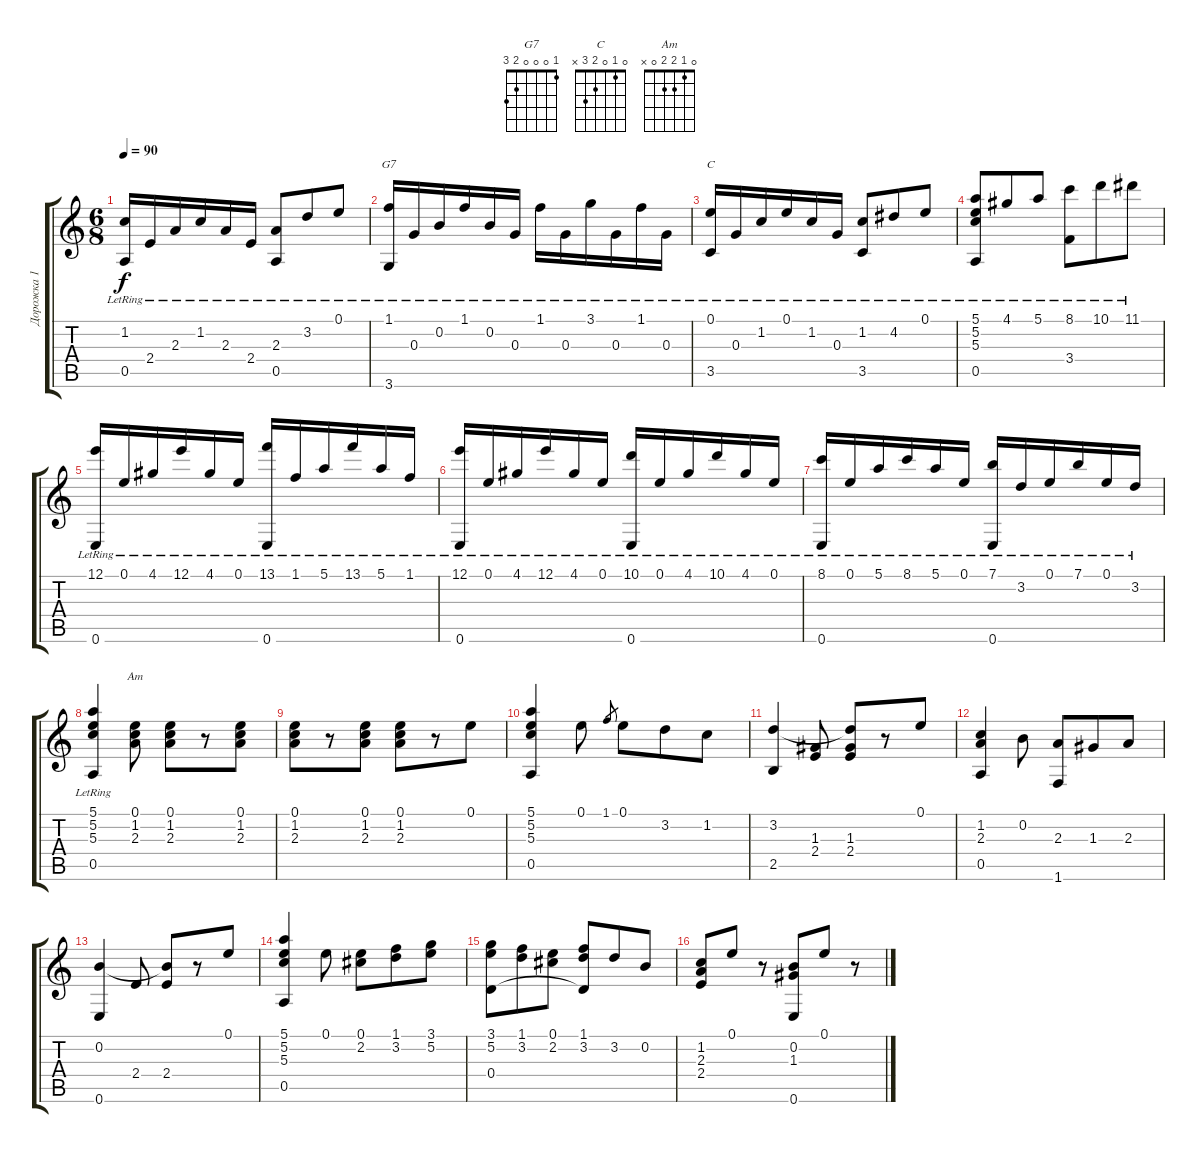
\track ("Дорожка 1" "Дорожка 1") {instrument acousticguitarsteel}
\staff {score tabs}
\tuning (E4 B3 G3 D3 A2 E2) {hide}
\chord ("G7" 1 0 0 0 2 3)
\chord ("C" 0 1 0 2 3 x)
\chord ("Am" 0 1 2 2 0 x)
\ts (6 8)
\tempo 90
\clef g2
\ks c
(1.2{lr} 0.5{lr}).16{dy f} 2.4{lr}.16 2.3{lr}.16 1.2{lr}.16 2.3{lr}.16 2.4{lr}.16 (2.3{lr} 0.5{lr}).8 3.2{lr}.8 0.1{lr}.8 |
(1.1{lr} 3.6{lr}).16{ch "G7"} 0.3{lr}.16 0.2{lr}.16 1.1{lr}.16 0.2{lr}.16 0.3{lr}.16 1.1{lr}.16 0.3{lr}.16 3.1{lr}.16 0.3{lr}.16 1.1{lr}.16 0.3{lr}.16 |
(0.1{lr} 3.5{lr}).16{ch "C"} 0.3{lr}.16 1.2{lr}.16 0.1{lr}.16 1.2{lr}.16 0.3{lr}.16 (1.2{lr} 3.5{lr}).8 4.2{lr}.8 0.1{lr}.8 |
(5.1{lr} 5.2{lr} 5.3{lr} 0.5{lr}).8 4.1{lr}.8 5.1{lr}.8 (8.1{lr} 3.4{lr}).8 10.1{lr}.8 11.1{lr}.8 |
(12.1{lr} 0.6{lr}).16 0.1{lr}.16 4.1{lr}.16 12.1{lr}.16 4.1{lr}.16 0.1{lr}.16 (13.1{lr} 0.6{lr}).16 1.1{lr}.16 5.1{lr}.16 13.1{lr}.16 5.1{lr}.16 1.1{lr}.16 |
(12.1{lr} 0.6{lr}).16 0.1{lr}.16 4.1{lr}.16 12.1{lr}.16 4.1{lr}.16 0.1{lr}.16 (10.1{lr} 0.6{lr}).16 0.1{lr}.16 4.1{lr}.16 10.1{lr}.16 4.1{lr}.16 0.1{lr}.16 |
(8.1{lr} 0.6{lr}).16 0.1{lr}.16 5.1{lr}.16 8.1{lr}.16 5.1{lr}.16 0.1{lr}.16 (7.1{lr} 0.6{lr}).16 3.2{lr}.16 0.1{lr}.16 7.1{lr}.16 0.1{lr}.16 3.2{lr}.16 |
(5.1{lr} 5.2{lr} 5.3{lr} 0.5{lr}).4 (0.1 1.2 2.3).8{ch "Am"} (0.1 1.2 2.3).8 r.8 (0.1 1.2 2.3).8 |
(0.1 1.2 2.3).8 r.8 (0.1 1.2 2.3).8 (0.1 1.2 2.3).8 r.8 0.1.8 |
(5.1 5.2 5.3 0.5).4 0.1.8 1.1.8{gr} 0.1.8 3.2.8 1.2.8 |
(3.2 2.5).4 (1.3 2.4).8 (3.2{t} 1.3 2.4).8 r.8 0.1.8 |
(1.2 2.3 0.5).4 0.2.8 (2.3 1.6).8 1.3.8 2.3.8 |
(0.2 0.6).4 2.4.8 (0.2{t} 2.4).8 r.8 0.1.8 |
(5.1 5.2 5.3 0.5).4 0.1.8 (0.1 2.2).8 (1.1 3.2).8 (3.1 5.2).8 |
(3.1 5.2 0.4).8 (1.1 3.2).8 (0.1 2.2).8 (1.1 3.2 0.4{t}).8 3.2.8 0.2.8 |
(1.2 2.3 2.4).8 0.1.8 r.8 (0.2 1.3 0.6).8 0.1.8 r.8
